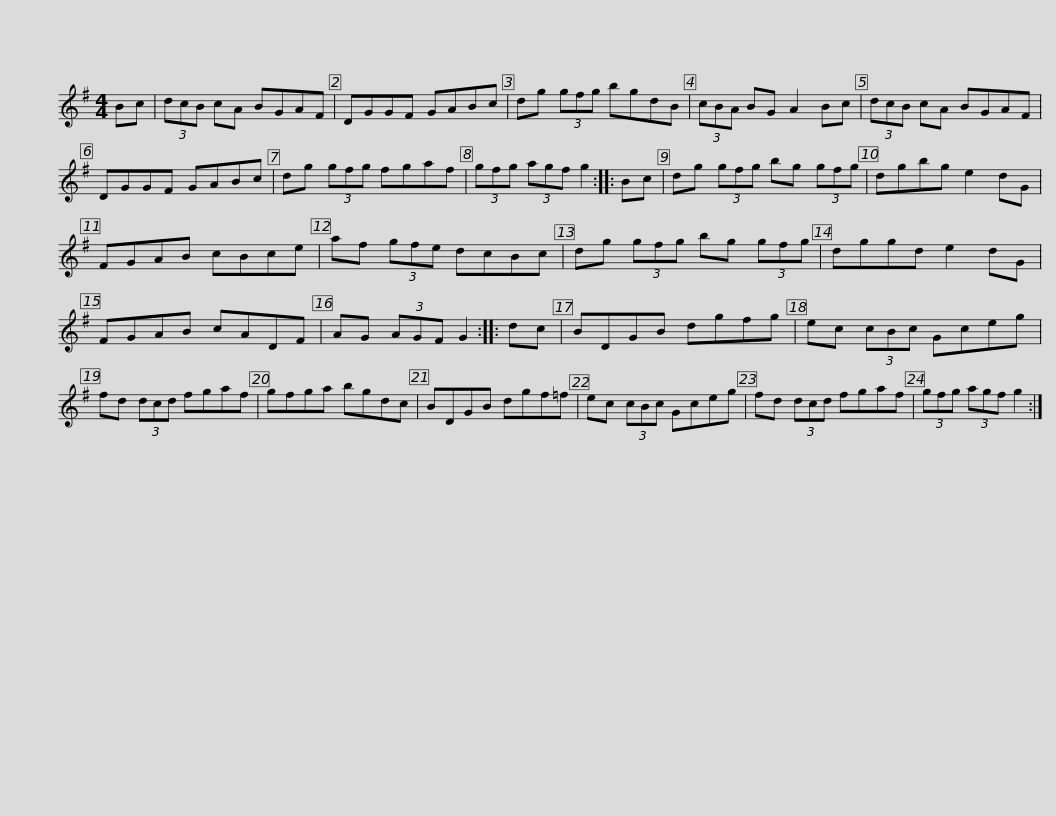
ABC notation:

X:1
L:1/8
M:4/4
I:linebreak $
K:G
V:1 treble
V:1
 Bc | (3dcB cA BGAF | DGGF GABc | dg (3gfg bgdB | (3cBA BG A2 Bc | %5
 (3dcB cA BGAF |$ DGGF GABc | dg (3gfg fgaf | (3gfg (3agf g2 :: Bc | %10
 dg (3gfg bg (3gfg | dgbg e2 dG |$ FGAB cBce | af (3gfe dcBc | dg (3gfg bg (3gfg | %15
 dggd e2 dG | FGAB cADF |$ AG (3AGF G2 :: dc | BDGB dgfg | %20
 ec (3cBc Gceg | fd (3dcd fgaf | gfga bgdc |$ BDGB dgf=f | ec (3cBc Gceg | %25
 fd (3dcd fgaf | (3gfg (3agf g2 :| %27
